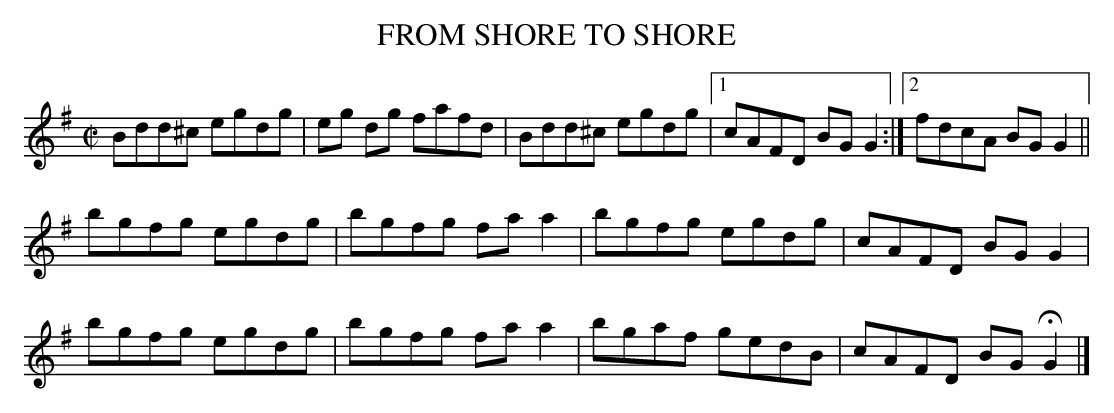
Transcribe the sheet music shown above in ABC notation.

X:1
T:FROM SHORE TO SHORE
M:C|
L:1/8
K:G
Bdd^c egdg|eg dg fafd|Bdd^c egdg|1 cAFD BGG2:|\
[2 fdcA BGG2||
bgfg egdg|bgfg faa2|bgfg egdg|cAFD BGG2|
bgfg egdg|bgfg faa2|bgaf gedB|cAFD BGHG2|]
